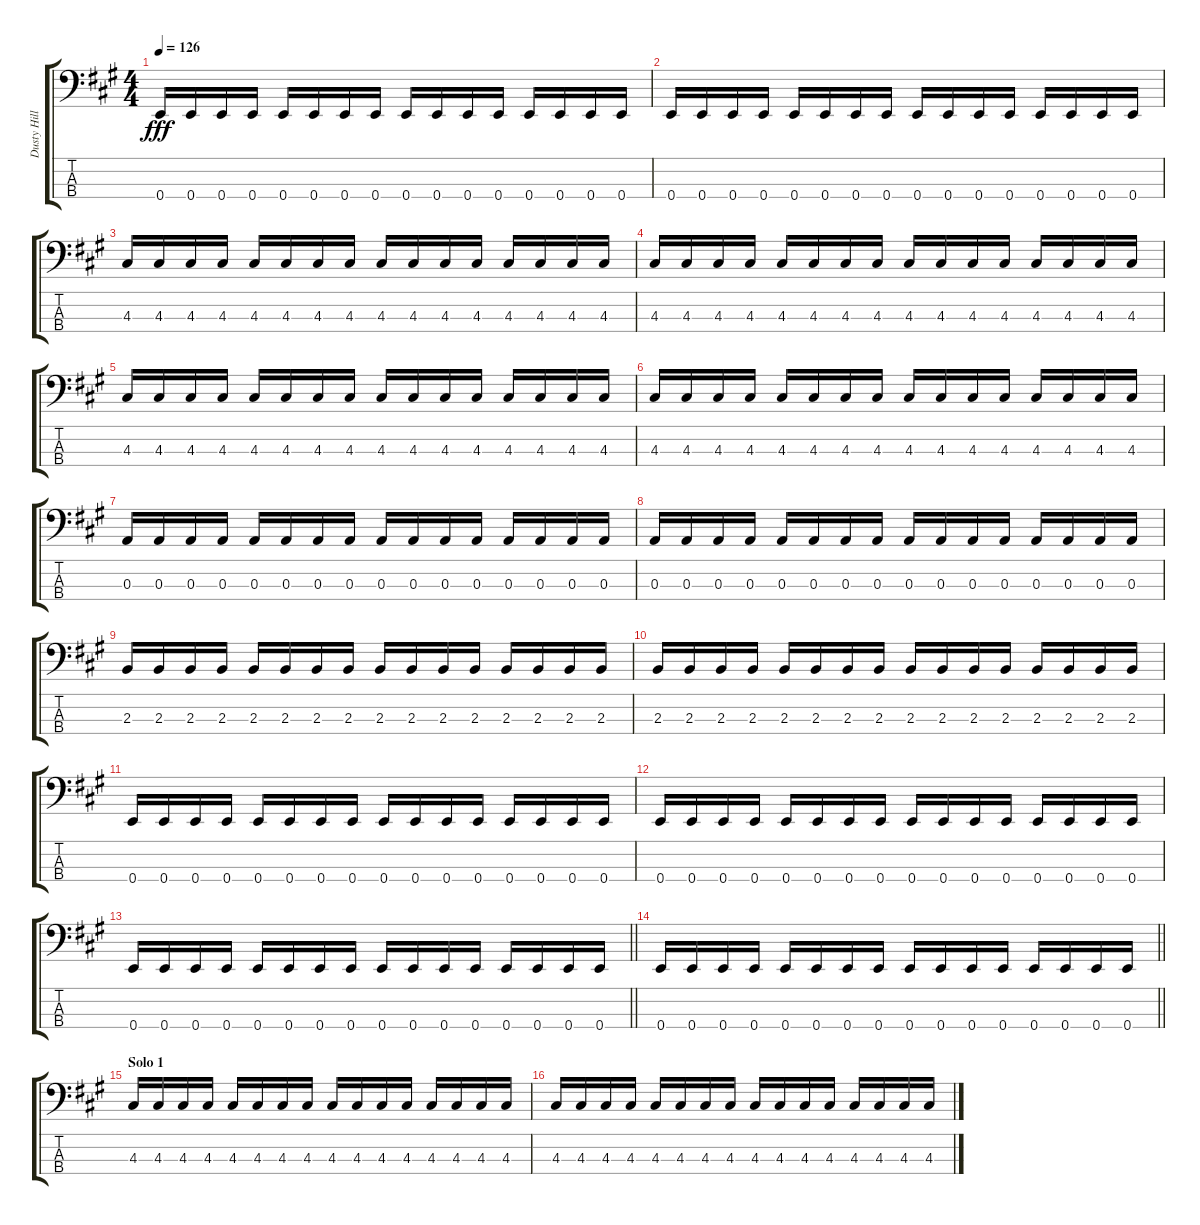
\track ("Dusty Hill: Bass" "Dusty Hill") {instrument electricbassfinger}
\staff {score tabs}
\tuning (G2 D2 A1 E1) {hide}
\ts (4 4)
\tempo 126
\clef f4
\ks a
0.4.16{dy fff} 0.4.16 0.4.16 0.4.16 0.4.16 0.4.16 0.4.16 0.4.16 0.4.16 0.4.16 0.4.16 0.4.16 0.4.16 0.4.16 0.4.16 0.4.16 |
0.4.16 0.4.16 0.4.16 0.4.16 0.4.16 0.4.16 0.4.16 0.4.16 0.4.16 0.4.16 0.4.16 0.4.16 0.4.16 0.4.16 0.4.16 0.4.16 |
4.3.16 4.3.16 4.3.16 4.3.16 4.3.16 4.3.16 4.3.16 4.3.16 4.3.16 4.3.16 4.3.16 4.3.16 4.3.16 4.3.16 4.3.16 4.3.16 |
4.3.16 4.3.16 4.3.16 4.3.16 4.3.16 4.3.16 4.3.16 4.3.16 4.3.16 4.3.16 4.3.16 4.3.16 4.3.16 4.3.16 4.3.16 4.3.16 |
4.3.16 4.3.16 4.3.16 4.3.16 4.3.16 4.3.16 4.3.16 4.3.16 4.3.16 4.3.16 4.3.16 4.3.16 4.3.16 4.3.16 4.3.16 4.3.16 |
4.3.16 4.3.16 4.3.16 4.3.16 4.3.16 4.3.16 4.3.16 4.3.16 4.3.16 4.3.16 4.3.16 4.3.16 4.3.16 4.3.16 4.3.16 4.3.16 |
0.3.16 0.3.16 0.3.16 0.3.16 0.3.16 0.3.16 0.3.16 0.3.16 0.3.16 0.3.16 0.3.16 0.3.16 0.3.16 0.3.16 0.3.16 0.3.16 |
0.3.16 0.3.16 0.3.16 0.3.16 0.3.16 0.3.16 0.3.16 0.3.16 0.3.16 0.3.16 0.3.16 0.3.16 0.3.16 0.3.16 0.3.16 0.3.16 |
2.3.16 2.3.16 2.3.16 2.3.16 2.3.16 2.3.16 2.3.16 2.3.16 2.3.16 2.3.16 2.3.16 2.3.16 2.3.16 2.3.16 2.3.16 2.3.16 |
2.3.16 2.3.16 2.3.16 2.3.16 2.3.16 2.3.16 2.3.16 2.3.16 2.3.16 2.3.16 2.3.16 2.3.16 2.3.16 2.3.16 2.3.16 2.3.16 |
0.4.16 0.4.16 0.4.16 0.4.16 0.4.16 0.4.16 0.4.16 0.4.16 0.4.16 0.4.16 0.4.16 0.4.16 0.4.16 0.4.16 0.4.16 0.4.16 |
0.4.16 0.4.16 0.4.16 0.4.16 0.4.16 0.4.16 0.4.16 0.4.16 0.4.16 0.4.16 0.4.16 0.4.16 0.4.16 0.4.16 0.4.16 0.4.16 |
\barLineRight lightlight
0.4.16 0.4.16 0.4.16 0.4.16 0.4.16 0.4.16 0.4.16 0.4.16 0.4.16 0.4.16 0.4.16 0.4.16 0.4.16 0.4.16 0.4.16 0.4.16 |
\barLineRight lightlight
0.4.16 0.4.16 0.4.16 0.4.16 0.4.16 0.4.16 0.4.16 0.4.16 0.4.16 0.4.16 0.4.16 0.4.16 0.4.16 0.4.16 0.4.16 0.4.16 |
\section ("" "Solo 1")
4.3.16 4.3.16 4.3.16 4.3.16 4.3.16 4.3.16 4.3.16 4.3.16 4.3.16 4.3.16 4.3.16 4.3.16 4.3.16 4.3.16 4.3.16 4.3.16 |
4.3.16 4.3.16 4.3.16 4.3.16 4.3.16 4.3.16 4.3.16 4.3.16 4.3.16 4.3.16 4.3.16 4.3.16 4.3.16 4.3.16 4.3.16 4.3.16
